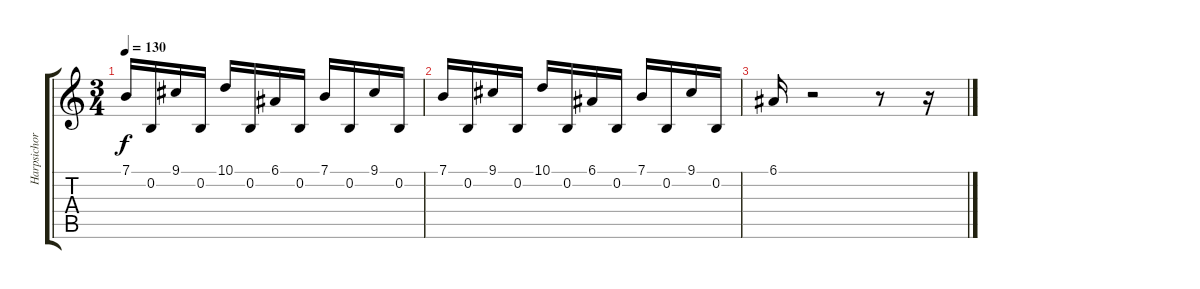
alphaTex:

\track ("Harpsichord" "Harpsichor") {instrument harpsichord}
\staff {score tabs}
\tuning (E4 B3 G3 D3 A2 E2) {hide}
\ts (3 4)
\tempo 130
\clef g2
\ks c
7.1.16{dy f} 0.2.16 9.1.16 0.2.16 10.1.16 0.2.16 6.1.16 0.2.16 7.1.16 0.2.16 9.1.16 0.2.16 |
7.1.16 0.2.16 9.1.16 0.2.16 10.1.16 0.2.16 6.1.16 0.2.16 7.1.16 0.2.16 9.1.16 0.2.16 |
6.1.16 r.2 r.8 r.16
